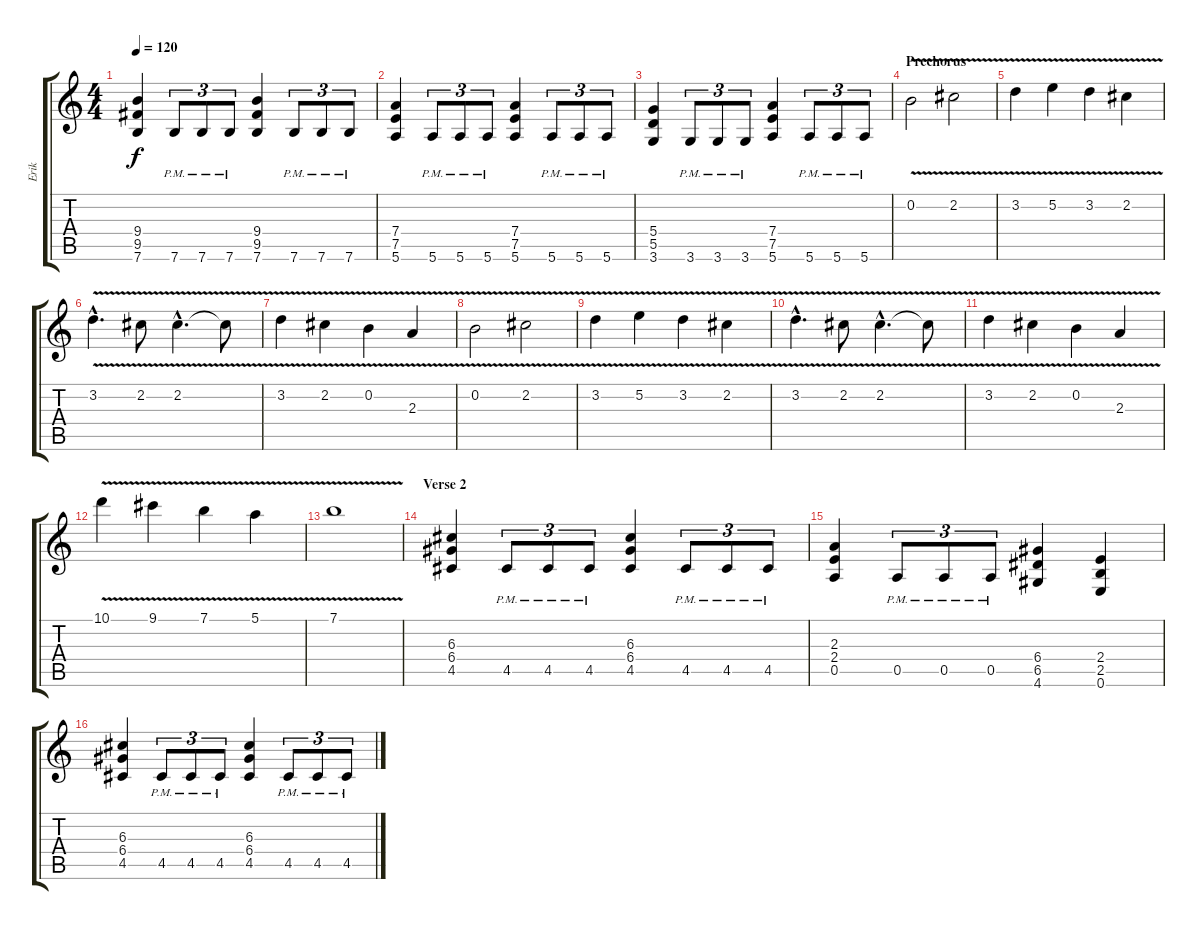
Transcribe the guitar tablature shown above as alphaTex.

\track ("Erik" "Erik") {instrument distortionguitar}
\staff {score tabs}
\tuning (E4 B3 G3 D3 A2 E2) {hide}
\ts (4 4)
\tempo 120
\clef g2
\ks c
(9.4 9.5 7.6).4{dy f} 7.6{pm}.8{tu (3 2)} 7.6{pm}.8{tu (3 2)} 7.6{pm}.8{tu (3 2)} (9.4 9.5 7.6).4 7.6{pm}.8{tu (3 2)} 7.6{pm}.8{tu (3 2)} 7.6{pm}.8{tu (3 2)} |
(7.4 7.5 5.6).4 5.6{pm}.8{tu (3 2)} 5.6{pm}.8{tu (3 2)} 5.6{pm}.8{tu (3 2)} (7.4 7.5 5.6).4 5.6{pm}.8{tu (3 2)} 5.6{pm}.8{tu (3 2)} 5.6{pm}.8{tu (3 2)} |
(5.4 5.5 3.6).4 3.6{pm}.8{tu (3 2)} 3.6{pm}.8{tu (3 2)} 3.6{pm}.8{tu (3 2)} (7.4 7.5 5.6).4 5.6{pm}.8{tu (3 2)} 5.6{pm}.8{tu (3 2)} 5.6{pm}.8{tu (3 2)} |
\section ("" "Prechorus")
0.2{v}.2 2.2{v}.2 |
3.2{v}.4 5.2{v}.4 3.2{v}.4 2.2{v}.4 |
3.2{v hac}.4{d} 2.2{v}.8 2.2{v hac}.4{d} 2.2{t}.8 |
3.2{v}.4 2.2{v}.4 0.2{v}.4 2.3{v}.4 |
0.2{v}.2 2.2{v}.2 |
3.2{v}.4 5.2{v}.4 3.2{v}.4 2.2{v}.4 |
3.2{v hac}.4{d} 2.2{v}.8 2.2{v hac}.4{d} 2.2{t}.8 |
3.2{v}.4 2.2{v}.4 0.2{v}.4 2.3{v}.4 |
10.1{v}.4 9.1{v}.4 7.1{v}.4 5.1{v}.4 |
7.1{v}.1 |
\section ("" "Verse 2")
(6.3 6.4 4.5).4{volume 10 balance 12} 4.5{pm}.8{tu (3 2)} 4.5{pm}.8{tu (3 2)} 4.5{pm}.8{tu (3 2)} (6.3 6.4 4.5).4 4.5{pm}.8{tu (3 2)} 4.5{pm}.8{tu (3 2)} 4.5{pm}.8{tu (3 2)} |
(2.3 2.4 0.5).4 0.5{pm}.8{tu (3 2)} 0.5{pm}.8{tu (3 2)} 0.5{pm}.8{tu (3 2)} (6.4 6.5 4.6).4 (2.4 2.5 0.6).4 |
(6.3 6.4 4.5).4 4.5{pm}.8{tu (3 2)} 4.5{pm}.8{tu (3 2)} 4.5{pm}.8{tu (3 2)} (6.3 6.4 4.5).4 4.5{pm}.8{tu (3 2)} 4.5{pm}.8{tu (3 2)} 4.5{pm}.8{tu (3 2)}
